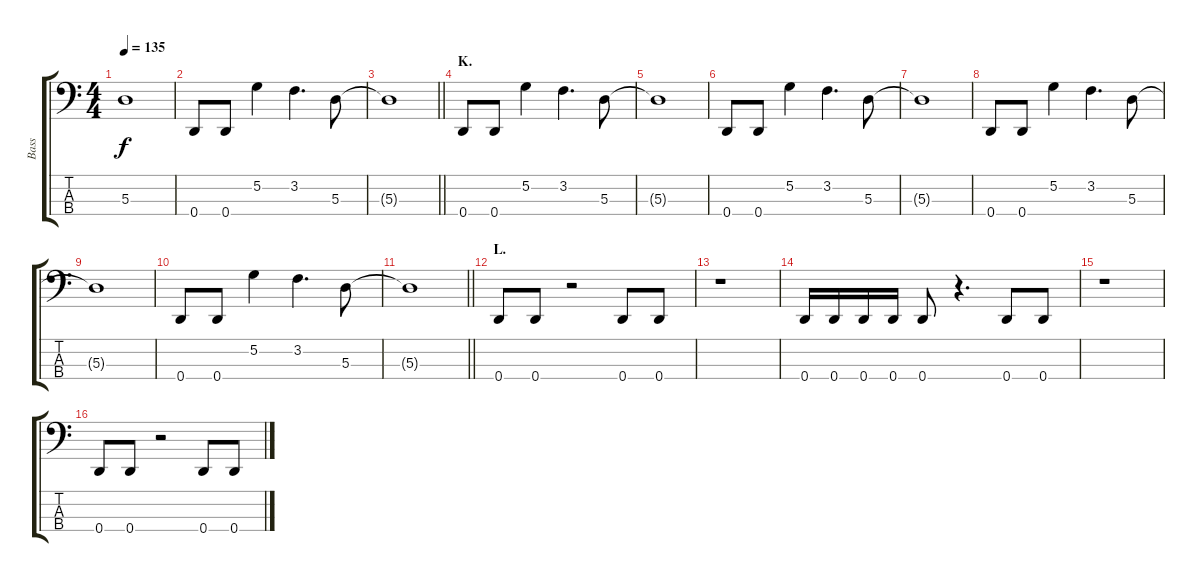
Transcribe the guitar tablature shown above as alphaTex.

\track ("Bass" "Bass") {instrument electricbassfinger}
\staff {score tabs}
\tuning (G2 D2 A1 D1) {hide}
\ts (4 4)
\tempo 135
\clef f4
\ks c
5.3{t}.1{dy f} |
0.4.8 0.4.8 5.2.4 3.2.4{d} 5.3.8 |
\barLineRight lightlight
5.3{t}.1 |
\section ("" "K.")
0.4.8 0.4.8 5.2.4 3.2.4{d} 5.3.8 |
5.3{t}.1 |
0.4.8 0.4.8 5.2.4 3.2.4{d} 5.3.8 |
5.3{t}.1 |
0.4.8 0.4.8 5.2.4 3.2.4{d} 5.3.8 |
5.3{t}.1 |
0.4.8 0.4.8 5.2.4 3.2.4{d} 5.3.8 |
\barLineRight lightlight
5.3{t}.1 |
\section ("" "L.")
0.4.8 0.4.8 r.2 0.4.8 0.4.8 |
r.1 |
0.4.16 0.4.16 0.4.16 0.4.16 0.4.8 r.4{d} 0.4.8 0.4.8 |
r.1 |
0.4.8 0.4.8 r.2 0.4.8 0.4.8
